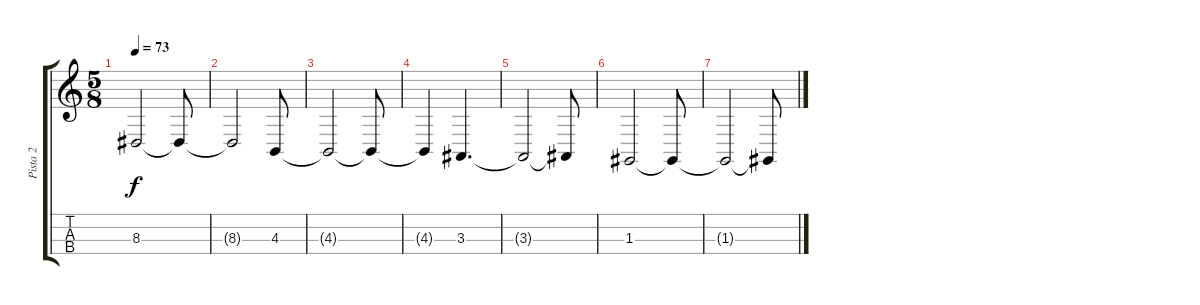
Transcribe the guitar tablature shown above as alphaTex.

\track ("Pista 2" "Pista 2") {instrument cello}
\staff {score tabs}
\tuning (A3 D3 G2 C2) {hide}
\ts (5 8)
\tempo 73
\clef g2
\ks c
8.3.2{dy f volume 16} 8.3{t}.8 |
8.3{t}.2 4.3.8 |
4.3{t}.2 4.3{t}.8 |
4.3{t}.4 3.3.4{d} |
3.3{t}.2 3.3{t}.8 |
1.3.2 1.3{t}.8 |
1.3{t}.2 1.3{t}.8
